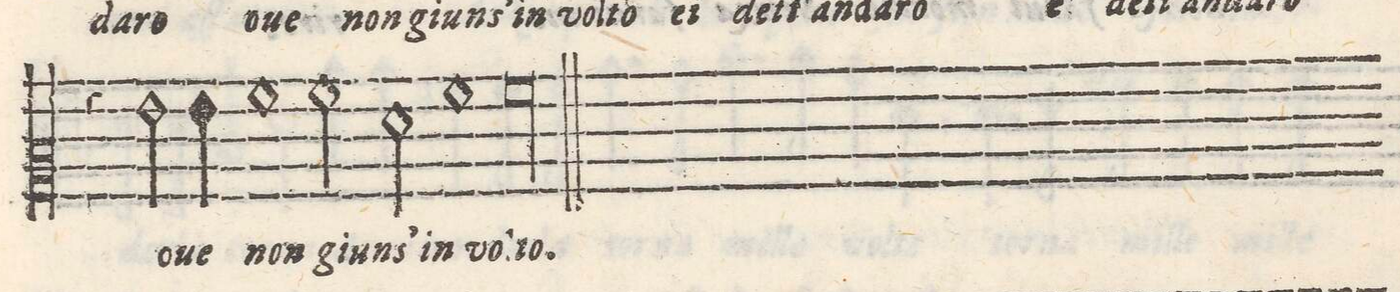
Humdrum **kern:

**kern	**text
*I"ALTO	*
*clefC2	*
*k[]	*
*met(C)	*
*M2/1	*
4r	.
2g\	o-
4g\	-ue
=27-	=27-
1a	non
2a\	giun-
2fny\	-s`in
=28-	=28-
1a	vol-
0.a	-to.
=29-	=29-
=-	=-
*-	*-
